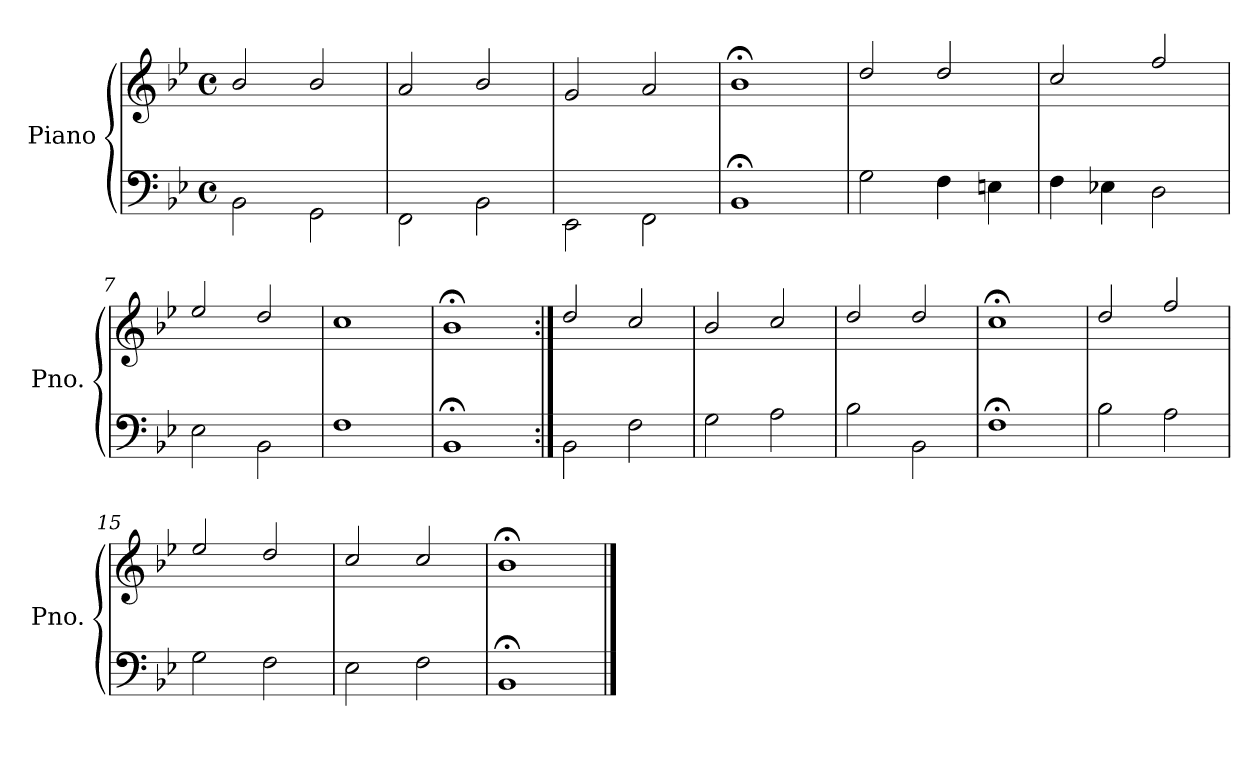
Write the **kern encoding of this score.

**kern	**kern
*part1	*part1
*staff2	*staff1
*I"Piano	*
*I'Pno.	*
*clefF4	*clefG2
*k[b-e-]	*k[b-e-]
*B-:	*B-:
*M4/4	*M4/4
*met(c)	*met(c)
=1	=1
2BB-\	2b-/
2GG\	2b-/
=2	=2
2FF\	2a/
2BB-\	2b-/
=3	=3
2EE-\	2g/
2FF\	2a/
=4	=4
1BB-;	1b-;<
!!LO:LB:g=z
=5	=5
2G\	2dd/
4F\	2dd/
4En\	.
=6	=6
4F\	2cc/
4E-X\	.
2D\	2ff/
=7	=7
2E-\	2ee-/
2BB-\	2dd/
=8	=8
1F	1cc
=9	=9
1BB-;	1b-;<
!!LO:PB:g=z
=10:|!	=10:|!
2BB-\	2dd/
2F\	2cc/
=11	=11
2G\	2b-/
2A\	2cc/
=12	=12
2B-\	2dd/
2BB-\	2dd/
=13	=13
1F;	1cc;<
=14	=14
2B-\	2dd/
2A\	2ff/
=15	=15
2G\	2ee-/
2F\	2dd/
=16	=16
2E-\	2cc/
2F\	2cc/
=17	=17
1BB-;	1b-;<
==	==
*-	*-
